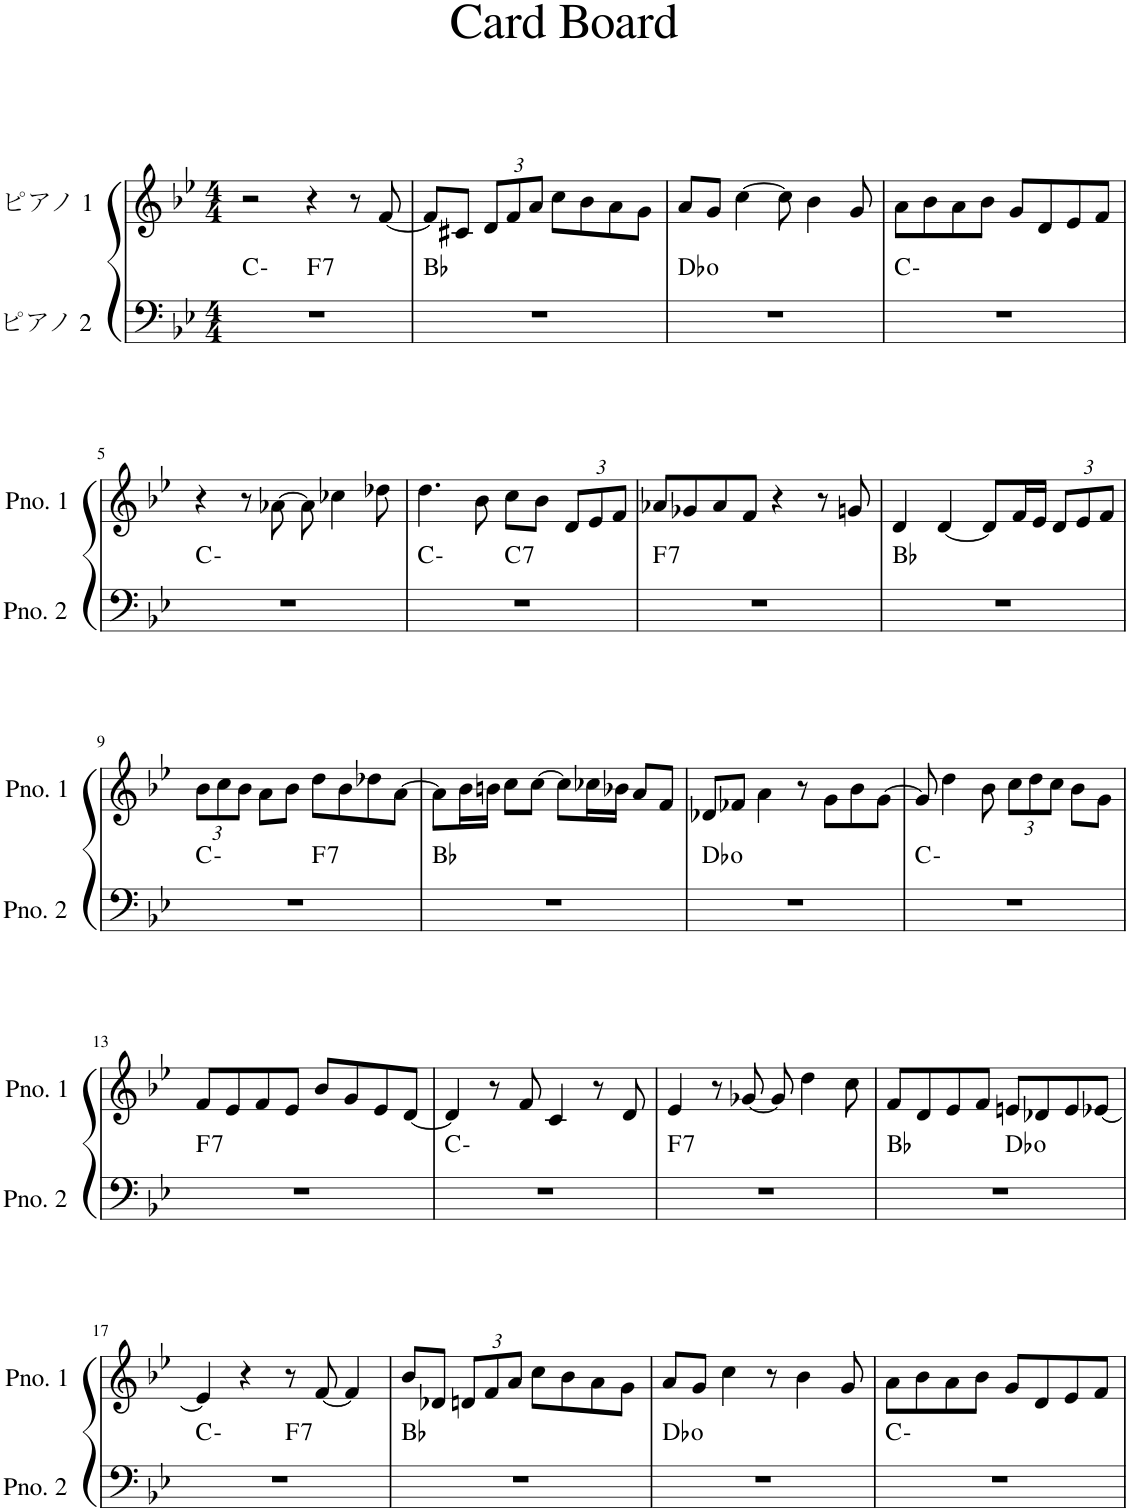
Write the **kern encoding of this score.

**kern	**harte	**kern
*part2	*part2	*part1
*staff2	*	*staff1
*I"ピアノ 2	*	*I"ピアノ 1
*clefF4	*	*clefG2
*k[b-e-]	*	*k[b-e-]
*M4/4	*	*M4/4
=1	=1	=1
*^	*	*
1r	2ryy	C:min	2r
!	!	!LO:H:kt=7	!
.	2ryy	F:7	4r
.	.	.	8r
.	.	.	[8f/
*v	*v	*	*
=2	=2	=2
1r	Bb:maj	8f/L]
.	.	8c#X/J
*	*	*Xbrackettup
.	.	12d/L
.	.	12f/
.	.	12a/J
.	.	8cc\L
.	.	8b-\
.	.	8a\
.	.	8g\J
=3	=3	=3
1r	Db:dim	8a/L
.	.	8g/J
.	.	[4cc\
.	.	8cc\]
.	.	4b-\
.	.	8g/
=4	=4	=4
1r	C:min	8a\L
.	.	8b-\
.	.	8a\
.	.	8b-\J
.	.	8g/L
.	.	8d/
.	.	8e-/
.	.	8f/J
!!LO:LB:g=z
=5	=5	=5
1r	C:min	4r
.	.	8r
.	.	[8a-X\
.	.	8a-\]
.	.	4cc-X\
.	.	8dd-X\
=6	=6	=6
*^	*	*
1r	2ryy	C:min	4.dd\
.	.	.	8b-\
!	!	!LO:H:kt=7	!
.	2ryy	C:7	8cc\L
.	.	.	8b-\J
.	.	.	12d/L
.	.	.	12e-/
.	.	.	12f/J
=7	=7	=7	=7
!	!	!LO:H:kt=7	!
*v	*v	*	*
1r	F:7	8a-X/L
.	.	8g-X/
.	.	8a-/
.	.	8f/J
.	.	4r
.	.	8r
.	.	8gn/
=8	=8	=8
1r	Bb:maj	4d/
.	.	[4d/
.	.	8d/L]
.	.	16f/L
.	.	16e-/JJ
.	.	12d/L
.	.	12e-/
.	.	12f/J
!!LO:LB:g=z
=9	=9	=9
*^	*	*
1r	2ryy	C:min	12b-\L
.	.	.	12cc\
.	.	.	12b-\J
.	.	.	8a\L
.	.	.	8b-\J
!	!	!LO:H:kt=7	!
.	2ryy	F:7	8dd\L
.	.	.	8b-\
.	.	.	8dd-X\
.	.	.	[8a\J
*v	*v	*	*
=10	=10	=10
1r	Bb:maj	8a\L]
.	.	16b-\L
.	.	16bn\JJ
.	.	8cc\L
.	.	[8cc\J
.	.	8cc\L]
.	.	16cc-X\L
.	.	16b-X\JJ
.	.	8a/L
.	.	8f/J
=11	=11	=11
1r	Db:dim	8d-X/L
.	.	8f-X/J
.	.	4a\
.	.	8r
.	.	8g\L
.	.	8b-\
.	.	[8g\J
=12	=12	=12
1r	C:min	8g/]
.	.	4dd\
.	.	8b-\
.	.	12cc\L
.	.	12dd\
.	.	12cc\J
.	.	8b-\L
.	.	8g\J
!!LO:LB:g=z
=13	=13	=13
!	!LO:H:kt=7	!
1r	F:7	8f/L
.	.	8e-/
.	.	8f/
.	.	8e-/J
.	.	8b-/L
.	.	8g/
.	.	8e-/
.	.	[8d/J
=14	=14	=14
1r	C:min	4d/]
.	.	8r
.	.	8f/
.	.	4c/
.	.	8r
.	.	8d/
=15	=15	=15
!	!LO:H:kt=7	!
1r	F:7	4e-/
.	.	8r
.	.	[8g-X/
.	.	8g-/]
.	.	4dd\
.	.	8cc\
=16	=16	=16
*^	*	*
1r	2ryy	Bb:maj	8f/L
.	.	.	8d/
.	.	.	8e-/
.	.	.	8f/J
.	2ryy	Db:dim	8en/L
.	.	.	8d-X/
.	.	.	8e/
.	.	.	[8e-X/J
!!LO:LB:g=z
=17	=17	=17	=17
1r	2ryy	C:min	4e-/]
.	.	.	4r
!	!	!LO:H:kt=7	!
.	2ryy	F:7	8r
.	.	.	[8f/
.	.	.	4f/]
*v	*v	*	*
=18	=18	=18
1r	Bb:maj	8b-/L
.	.	8d-X/J
.	.	12dn/L
.	.	12f/
.	.	12a/J
.	.	8cc\L
.	.	8b-\
.	.	8a\
.	.	8g\J
=19	=19	=19
1r	Db:dim	8a/L
.	.	8g/J
.	.	4cc\
.	.	8r
.	.	4b-\
.	.	8g/
=20	=20	=20
1r	C:min	8a\L
.	.	8b-\
.	.	8a\
.	.	8b-\J
.	.	8g/L
.	.	8d/
.	.	8e-/
.	.	8f/J
=	=	=
*-	*-	*-
